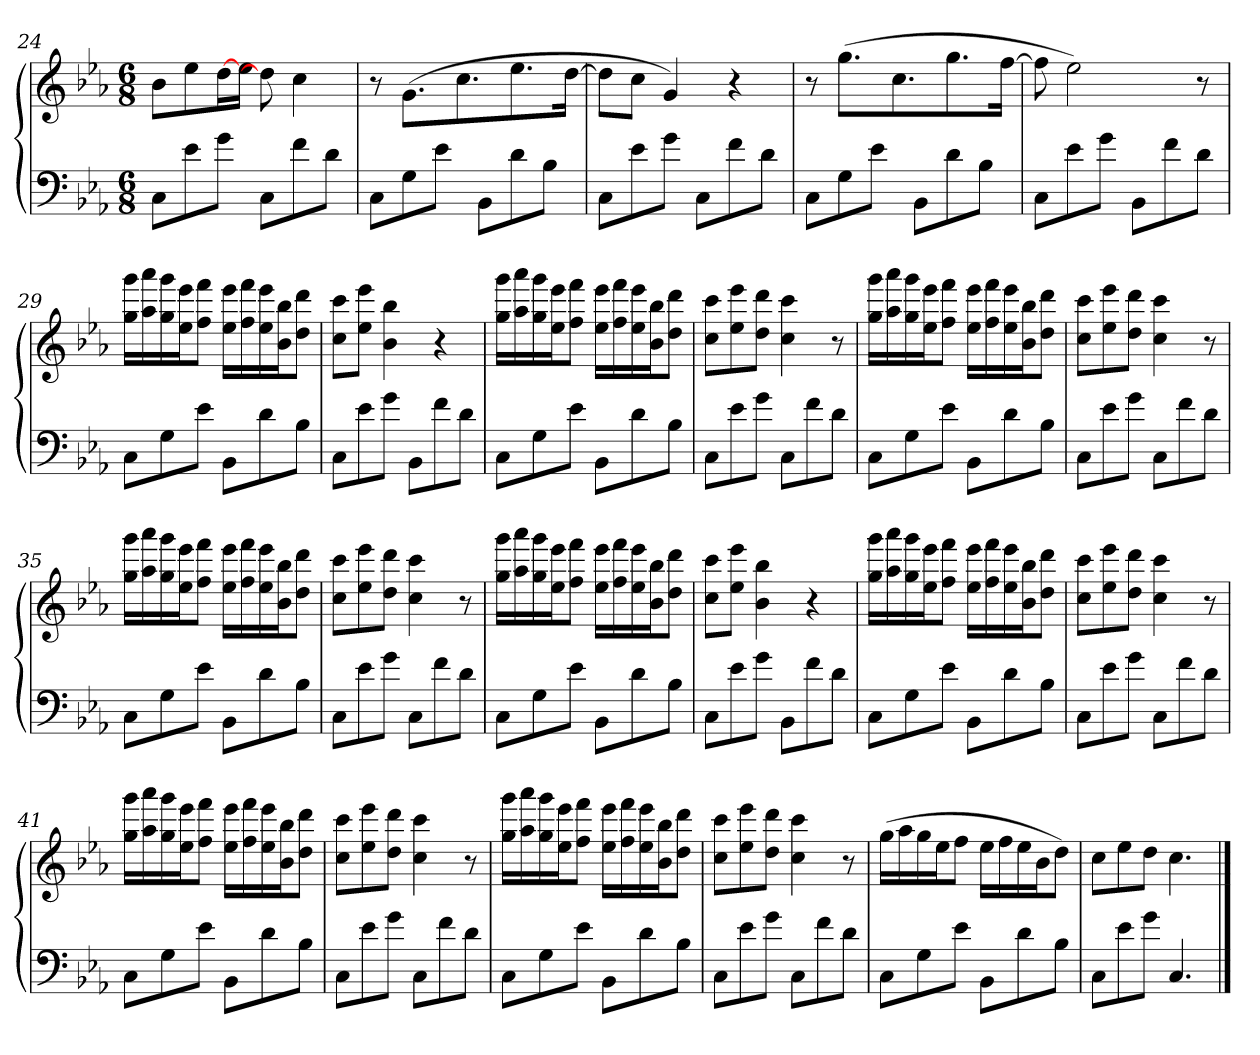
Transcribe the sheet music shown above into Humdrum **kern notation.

**kern	**kern
*part1	*part1
*staff2	*staff1
!!LO:LB:g=z
*clefF4	*clefG2
*k[b-e-a-]	*k[b-e-a-]
*M6/8	*M6/8
=24	=24
8CL	8b-L
8e-	8ee-
8gJ	[16ddL
.	16ee-JJ
8CL	8dd]
8f	4cc
8dJ	.
=25	=25
8CL	8r
8G	(8.gL
8e-J	.
.	8.cc
8BB-L	.
8d	8.ee-
8B-J	.
.	[16ddJk
=26	=26
8CL	8ddL]
8e-	8ccJ
8gJ	4g)
8CL	.
8f	4r
8dJ	.
=27	=27
8CL	8r
8G	(8.ggL
8e-J	.
.	8.cc
8BB-L	.
8d	8.gg
8B-J	.
.	[16ffJk
=28	=28
8CL	8ff]
8e-	2ee-)
8gJ	.
8BB-L	.
8f	.
8dJ	8r
!!LO:LB:g=z
=29	=29
8CL	16gg 16gggLL
.	16aa- 16aaa-
8G	16gg 16ggg
.	16ee- 16eee-J
8e-J	8ff 8fffJ
8BB-L	16ee- 16eee-LL
.	16ff 16fff
8d	16ee- 16eee-
.	16b- 16bb-J
8B-J	8dd 8dddJ
=30	=30
8CL	8cc 8cccL
8e-	8ee- 8eee-J
8gJ	4b- 4bb-
8BB-L	.
8f	4r
8dJ	.
=31	=31
8CL	16gg 16gggLL
.	16aa- 16aaa-
8G	16gg 16ggg
.	16ee- 16eee-J
8e-J	8ff 8fffJ
8BB-L	16ee- 16eee-LL
.	16ff 16fff
8d	16ee- 16eee-
.	16b- 16bb-J
8B-J	8dd 8dddJ
=32	=32
8CL	8cc 8cccL
8e-	8ee- 8eee-
8gJ	8dd 8dddJ
8CL	4cc 4ccc
8f	.
8dJ	8r
!!LO:PB:g=z
=33	=33
8CL	16gg 16gggLL
.	16aa- 16aaa-
8G	16gg 16ggg
.	16ee- 16eee-J
8e-J	8ff 8fffJ
8BB-L	16ee- 16eee-LL
.	16ff 16fff
8d	16ee- 16eee-
.	16b- 16bb-J
8B-J	8dd 8dddJ
=34	=34
8CL	8cc 8cccL
8e-	8ee- 8eee-
8gJ	8dd 8dddJ
8CL	4cc 4ccc
8f	.
8dJ	8r
=35	=35
8CL	16gg 16gggLL
.	16aa- 16aaa-
8G	16gg 16ggg
.	16ee- 16eee-J
8e-J	8ff 8fffJ
8BB-L	16ee- 16eee-LL
.	16ff 16fff
8d	16ee- 16eee-
.	16b- 16bb-J
8B-J	8dd 8dddJ
=36	=36
8CL	8cc 8cccL
8e-	8ee- 8eee-
8gJ	8dd 8dddJ
8CL	4cc 4ccc
8f	.
8dJ	8r
!!LO:LB:g=z
=37	=37
8CL	16gg 16gggLL
.	16aa- 16aaa-
8G	16gg 16ggg
.	16ee- 16eee-J
8e-J	8ff 8fffJ
8BB-L	16ee- 16eee-LL
.	16ff 16fff
8d	16ee- 16eee-
.	16b- 16bb-J
8B-J	8dd 8dddJ
=38	=38
8CL	8cc 8cccL
8e-	8ee- 8eee-J
8gJ	4b- 4bb-
8BB-L	.
8f	4r
8dJ	.
=39	=39
8CL	16gg 16gggLL
.	16aa- 16aaa-
8G	16gg 16ggg
.	16ee- 16eee-J
8e-J	8ff 8fffJ
8BB-L	16ee- 16eee-LL
.	16ff 16fff
8d	16ee- 16eee-
.	16b- 16bb-J
8B-J	8dd 8dddJ
=40	=40
8CL	8cc 8cccL
8e-	8ee- 8eee-
8gJ	8dd 8dddJ
8CL	4cc 4ccc
8f	.
8dJ	8r
!!LO:LB:g=z
=41	=41
8CL	16gg 16gggLL
.	16aa- 16aaa-
8G	16gg 16ggg
.	16ee- 16eee-J
8e-J	8ff 8fffJ
8BB-L	16ee- 16eee-LL
.	16ff 16fff
8d	16ee- 16eee-
.	16b- 16bb-J
8B-J	8dd 8dddJ
=42	=42
8CL	8cc 8cccL
8e-	8ee- 8eee-
8gJ	8dd 8dddJ
8CL	4cc 4ccc
8f	.
8dJ	8r
=43	=43
8CL	16gg 16gggLL
.	16aa- 16aaa-
8G	16gg 16ggg
.	16ee- 16eee-J
8e-J	8ff 8fffJ
8BB-L	16ee- 16eee-LL
.	16ff 16fff
8d	16ee- 16eee-
.	16b- 16bb-J
8B-J	8dd 8dddJ
=44	=44
8CL	8cc 8cccL
8e-	8ee- 8eee-
8gJ	8dd 8dddJ
8CL	4cc 4ccc
8f	.
8dJ	8r
!!LO:LB:g=z
=45	=45
8CL	(16ggLL
.	16aa-
8G	16gg
.	16ee-J
8e-J	8ffJ
8BB-L	16ee-LL
.	16ff
8d	16ee-
.	16b-J
8B-J	8ddJ)
=46	=46
8CL	8ccL
8e-	8ee-
8gJ	8ddJ
4.C	4.cc
==	==
*-	*-
